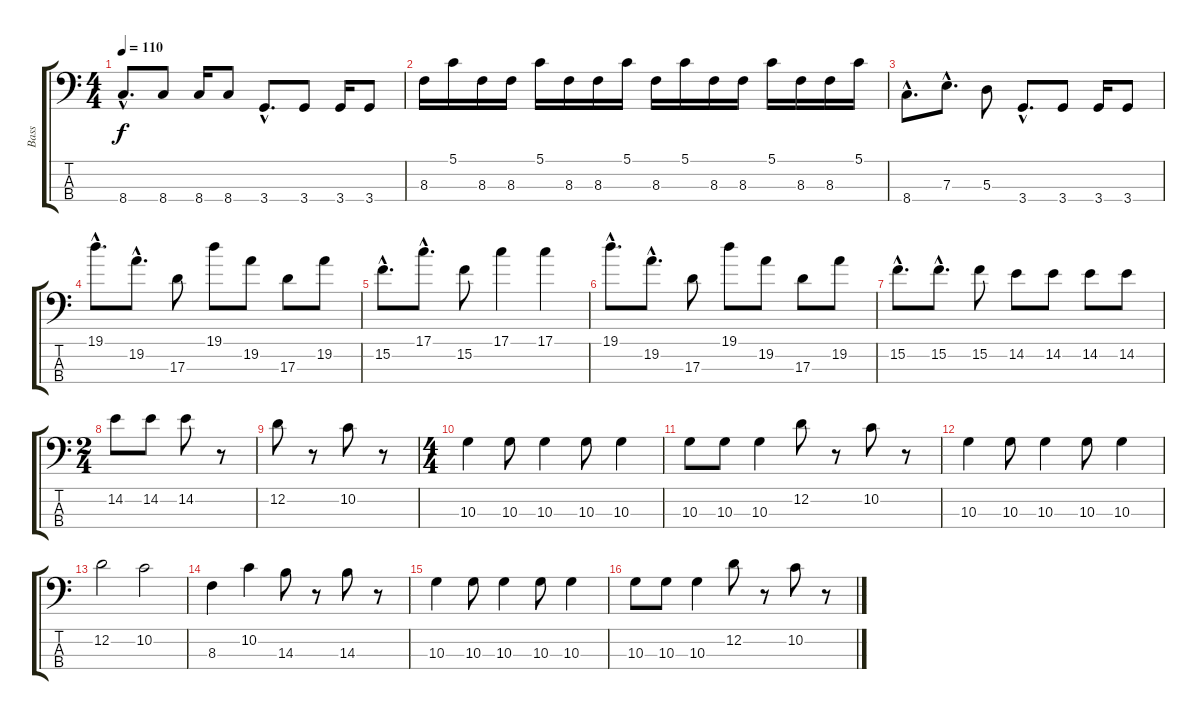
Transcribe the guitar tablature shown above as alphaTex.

\track ("Bass" "Bass") {instrument electricbassfinger}
\staff {score tabs}
\tuning (G2 D2 A1 E1) {hide}
\ts (4 4)
\tempo 110
\clef f4
\ks c
8.4{hac}.8{d dy f} 8.4.8 8.4.16 8.4.8 3.4{hac}.8{d} 3.4.8 3.4.16 3.4.8 |
8.3.16 5.1.16 8.3.16 8.3.16 5.1.16 8.3.16 8.3.16 5.1.16 8.3.16 5.1.16 8.3.16 8.3.16 5.1.16 8.3.16 8.3.16 5.1.16 |
8.4{hac}.8{d} 7.3{hac}.8{d} 5.3.8 3.4{hac}.8{d} 3.4.8 3.4.16 3.4.8 |
19.1{hac}.8{d} 19.2{hac}.8{d} 17.3.8 19.1.8 19.2.8 17.3.8 19.2.8 |
15.2{hac}.8{d} 17.1{hac}.8{d} 15.2.8 17.1.4 17.1.4 |
19.1{hac}.8{d} 19.2{hac}.8{d} 17.3.8 19.1.8 19.2.8 17.3.8 19.2.8 |
15.2{hac}.8{d} 15.2{hac}.8{d} 15.2.8 14.2.8 14.2.8 14.2.8 14.2.8 |
\ts (2 4)
14.2.8 14.2.8 14.2.8 r.8 |
12.2.8 r.8 10.2.8 r.8 |
\ts (4 4)
10.3.4 10.3.8 10.3.4 10.3.8 10.3.4 |
10.3.8 10.3.8 10.3.4 12.2.8 r.8 10.2.8 r.8 |
10.3.4 10.3.8 10.3.4 10.3.8 10.3.4 |
12.2.2 10.2.2 |
8.3.4 10.2.4 14.3.8 r.8 14.3.8 r.8 |
10.3.4 10.3.8 10.3.4 10.3.8 10.3.4 |
10.3.8 10.3.8 10.3.4 12.2.8 r.8 10.2.8 r.8
